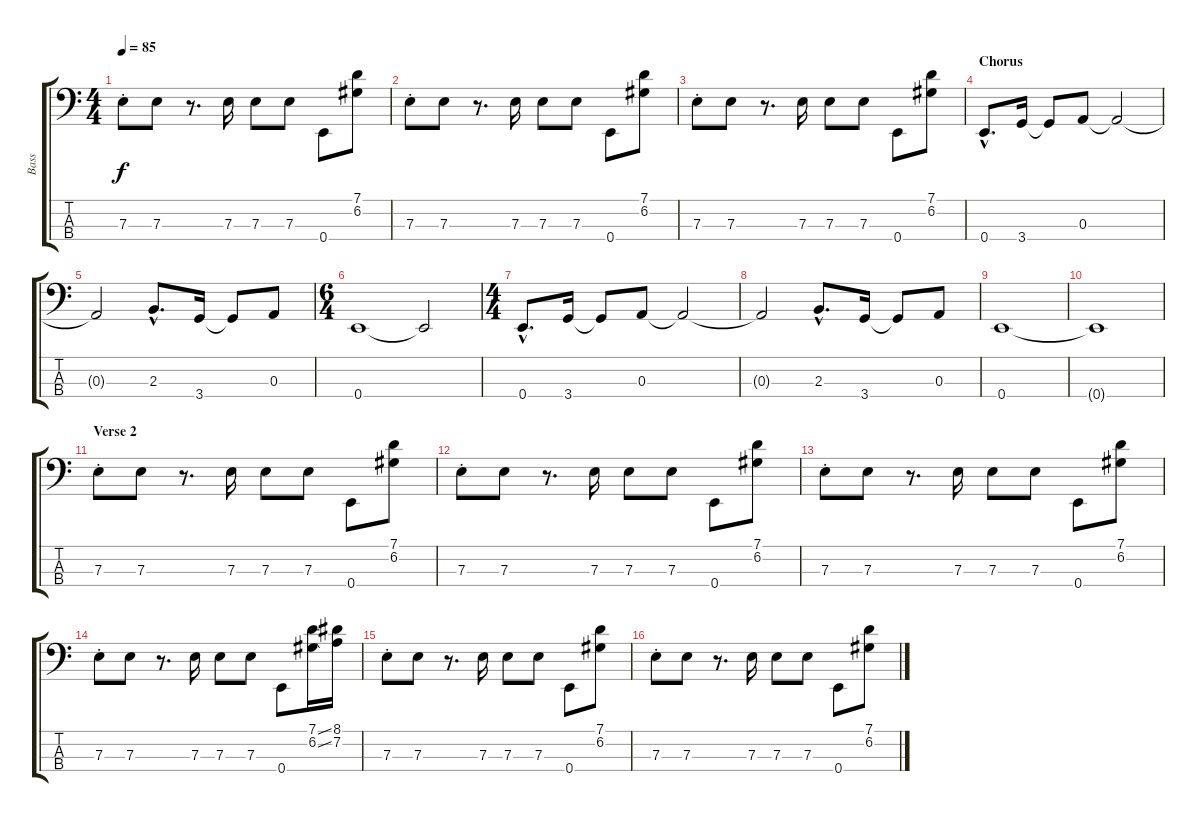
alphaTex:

\track ("Bass" "Bass") {instrument electricbassfinger}
\staff {score tabs}
\tuning (G2 D2 A1 E1) {hide}
\ts (4 4)
\tempo 85
\clef f4
\ks c
7.3{st}.8{dy f} 7.3.8 r.8{d} 7.3.16 7.3.8 7.3.8 0.4.8 (7.1 6.2).8 |
7.3{st}.8 7.3.8 r.8{d} 7.3.16 7.3.8 7.3.8 0.4.8 (7.1 6.2).8 |
7.3{st}.8 7.3.8 r.8{d} 7.3.16 7.3.8 7.3.8 0.4.8 (7.1 6.2).8 |
\section ("" "Chorus")
0.4{hac}.8{d} 3.4.16 3.4{t}.8 0.3.8 0.3{t}.2 |
0.3{t}.2 2.3{hac}.8{d} 3.4.16 3.4{t}.8 0.3.8 |
\ts (6 4)
0.4.1 0.4{t}.2 |
\ts (4 4)
0.4{hac}.8{d} 3.4.16 3.4{t}.8 0.3.8 0.3{t}.2 |
0.3{t}.2 2.3{hac}.8{d} 3.4.16 3.4{t}.8 0.3.8 |
0.4.1 |
0.4{t}.1 |
\section ("" "Verse 2")
7.3{st}.8 7.3.8 r.8{d} 7.3.16 7.3.8 7.3.8 0.4.8 (7.1 6.2).8 |
7.3{st}.8 7.3.8 r.8{d} 7.3.16 7.3.8 7.3.8 0.4.8 (7.1 6.2).8 |
7.3{st}.8 7.3.8 r.8{d} 7.3.16 7.3.8 7.3.8 0.4.8 (7.1 6.2).8 |
7.3{st}.8 7.3.8 r.8{d} 7.3.16 7.3.8 7.3.8 0.4.8 (7.1{ss} 6.2{ss}).16 (8.1 7.2).16 |
7.3{st}.8 7.3.8 r.8{d} 7.3.16 7.3.8 7.3.8 0.4.8 (7.1 6.2).8 |
7.3{st}.8 7.3.8 r.8{d} 7.3.16 7.3.8 7.3.8 0.4.8 (7.1 6.2).8
